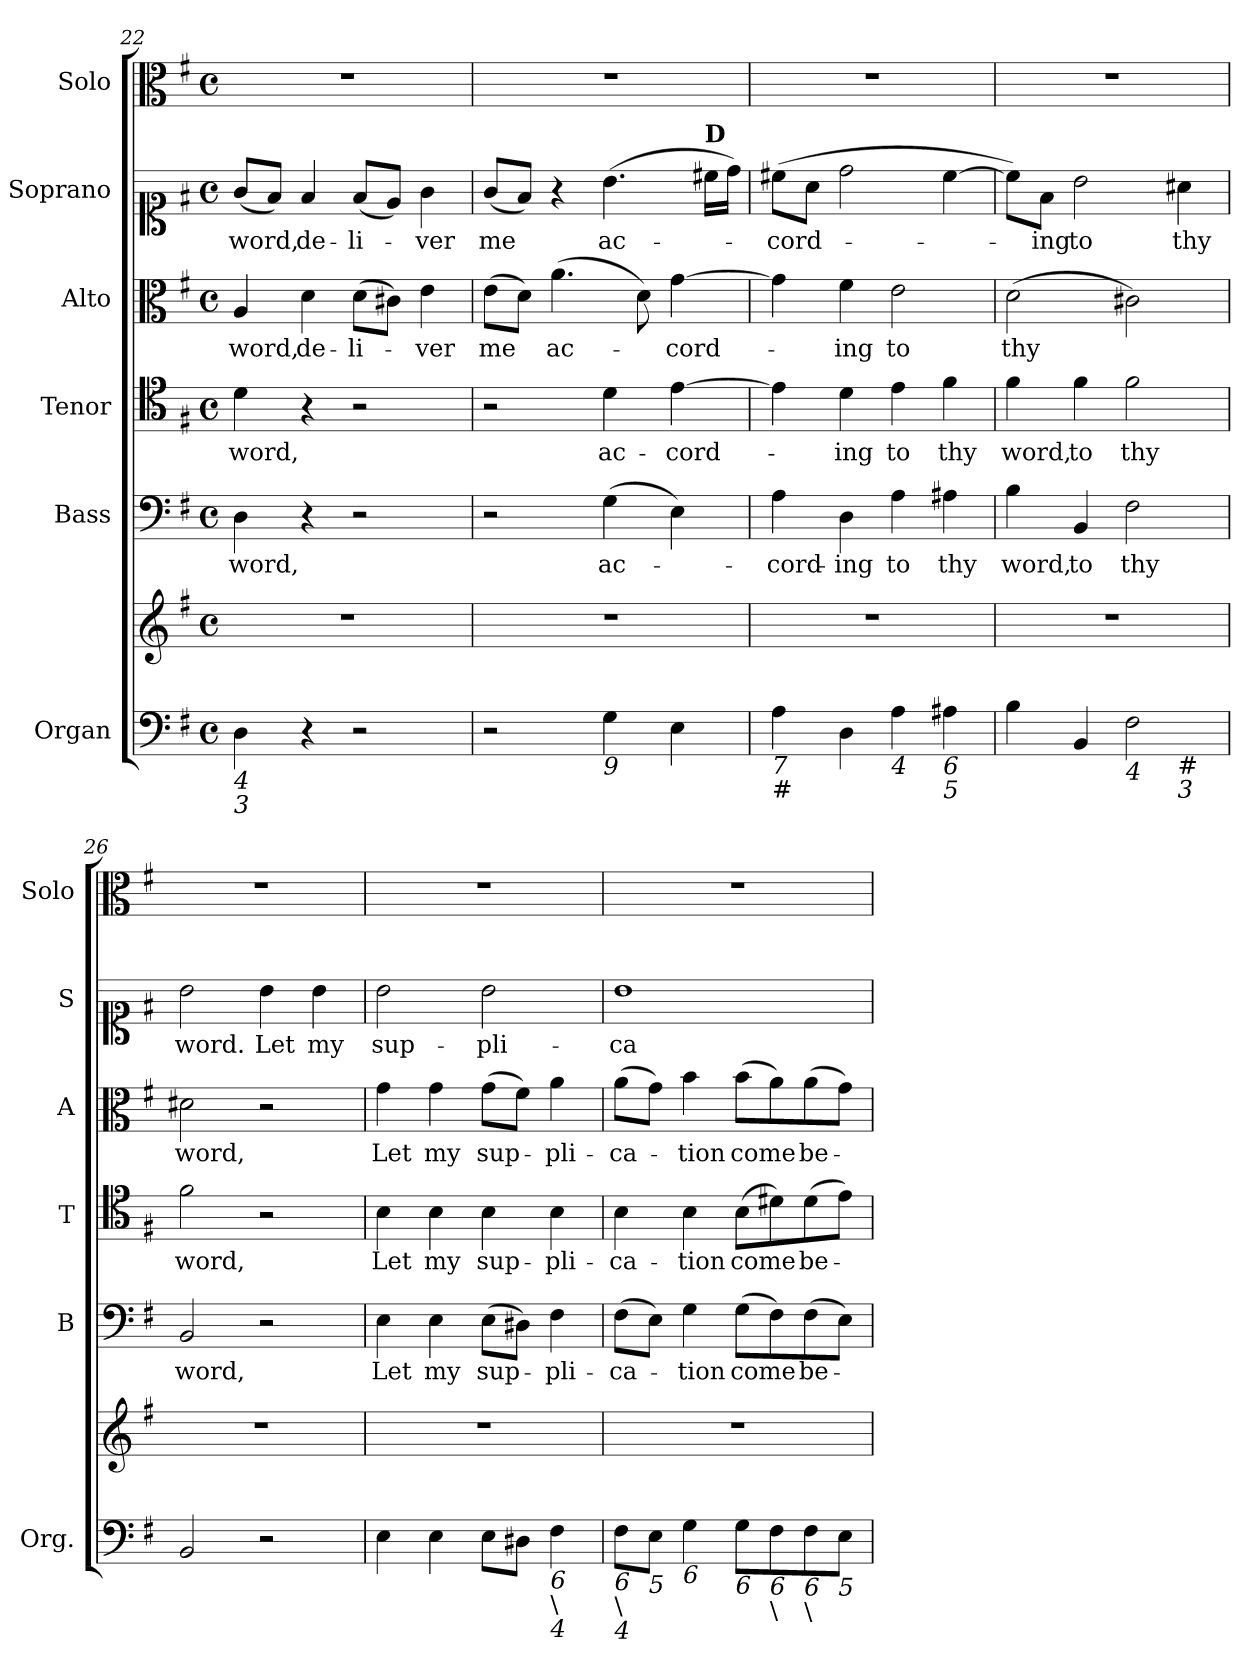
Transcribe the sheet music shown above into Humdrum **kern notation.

**kern	**kern	**kern	**text	**kern	**text	**kern	**text	**kern	**text	**kern
*part6	*part6	*part5	*part5	*part4	*part4	*part3	*part3	*part2	*part2	*part1
*staff7	*staff6	*staff5	*staff5	*staff4	*staff4	*staff3	*staff3	*staff2	*staff2	*staff1
*I"Organ	*	*I"Bass	*	*I"Tenor	*	*I"Alto	*	*I"Soprano	*	*I"Solo
*I'Org.	*	*I'B	*	*I'T	*	*I'A	*	*I'S	*	*I'Solo
*clefF4	*clefG2	*clefF4	*	*clefC4	*	*clefC3	*	*clefC1	*	*clefC3
*k[f#]	*k[f#]	*k[f#]	*	*k[f#]	*	*k[f#]	*	*k[f#]	*	*k[f#]
*e:	*e:	*e:	*	*e:	*	*e:	*	*e:	*	*e:
*M4/4	*M4/4	*M4/4	*	*M4/4	*	*M4/4	*	*M4/4	*	*M4/4
*met(c)	*met(c)	*met(c)	*	*met(c)	*	*met(c)	*	*met(c)	*	*met(c)
=22	=22	=22	=22	=22	=22	=22	=22	=22	=22	=22
!LO:TX:b:i:t=4	!	!	!	!	!	!	!	!	!	!
!LO:TX:b:i:t=3	!	!	!	!	!	!	!	!	!	!
!	!	!	!LO:LY:b	!	!LO:LY:b	!	!LO:LY:b	!	!LO:LY:b	!
4D\	1r	4D\	word,	4d\	word,	4A/	word,	(<8g/L	word,	1r
.	.	.	.	.	.	.	.	8f#/J)	.	.
!	!	!	!	!	!	!	!LO:LY:b	!	!LO:LY:b	!
4r	.	4r	.	4r	.	4d\	de-	4f#/	de-	.
!	!	!	!	!	!	!	!LO:LY:b	!	!LO:LY:b	!
2r	.	2r	.	2r	.	(>8d\L	-li-	(<8f#/L	-li-	.
.	.	.	.	.	.	8c#X\J)	.	8e/J)	.	.
!	!	!	!	!	!	!	!LO:LY:b	!	!LO:LY:b	!
.	.	.	.	.	.	4e\	-ver	4g\	-ver	.
=23	=23	=23	=23	=23	=23	=23	=23	=23	=23	=23
!	!	!	!	!	!	!	!LO:LY:b	!	!LO:LY:b	!
2r	1r	2r	.	2r	.	(>8e\L	me	(<8g/L	me	1r
.	.	.	.	.	.	8d\J)	.	8f#/J)	.	.
!	!	!	!	!	!	!	!LO:LY:b	!	!	!
.	.	.	.	.	.	(>4.a\	ac-	4r	.	.
!LO:TX:b:i:t=9	!	!	!	!	!	!	!	!	!	!
!	!	!	!LO:LY:b	!	!LO:LY:b	!	!	!	!LO:LY:b	!
4G\	.	(>4G\	ac-	4d\	ac-	.	.	(>4.b\	ac-	.
.	.	.	.	.	.	8d\)	.	.	.	.
!	!	!	!	!	!LO:LY:b	!	!LO:LY:b	!	!	!
4E\	.	4E\)	.	[4e\	-cord-	[4g\	-cord-	.	.	.
!	!	!	!	!	!	!	!	!LO:TX:a:B:t=D	!	!
.	.	.	.	.	.	.	.	16cc#X\LL	.	.
.	.	.	.	.	.	.	.	16dd\JJ)	.	.
=24	=24	=24	=24	=24	=24	=24	=24	=24	=24	=24
!LO:TX:b:i:t=7	!	!	!	!	!	!	!	!	!	!
!LO:TX:b:i:t=#	!	!	!	!	!	!	!	!	!	!
!	!	!	!LO:LY:b	!	!	!	!	!	!LO:LY:b	!
4A\	1r	4A\	-cord-	4e\]	.	4g\]	.	(>8cc#X\L	-cord-	1r
.	.	.	.	.	.	.	.	8a\J	.	.
!	!	!	!LO:LY:b	!	!LO:LY:b	!	!LO:LY:b	!	!	!
4D\	.	4D\	-ing	4d\	-ing	4f#\	-ing	2dd\	.	.
!LO:TX:b:i:t=4	!	!	!	!	!	!	!	!	!	!
!	!	!	!LO:LY:b	!	!LO:LY:b	!	!LO:LY:b	!	!	!
4A\	.	4A\	to	4e\	to	2e\	to	.	.	.
!LO:TX:b:i:t=6	!	!	!	!	!	!	!	!	!	!
!LO:TX:b:i:t=5	!	!	!	!	!	!	!	!	!	!
!	!	!	!LO:LY:b	!	!LO:LY:b	!	!	!	!	!
4A#X\	.	4A#X\	thy	4f#\	thy	.	.	[4cc#\	.	.
=25	=25	=25	=25	=25	=25	=25	=25	=25	=25	=25
!LO:TX:b:i:t=9	!	!	!	!	!	!	!	!	!	!
!	!	!	!LO:LY:b	!	!LO:LY:b	!	!LO:LY:b	!	!	!
*^	*	*	*	*	*	*	*	*	*	*
4B\	2.ryy	1r	4B\	word,	4f#\	word,	(>2d\	thy	8cc#\L])	.	1r
!	!	!	!	!	!	!	!	!	!	!LO:LY:b	!
.	.	.	.	.	.	.	.	.	8f#\J	-ing	.
!	!	!	!	!LO:LY:b	!	!LO:LY:b	!	!	!	!LO:LY:b	!
4BB/	.	.	4BB/	to	4f#\	to	.	.	2b\	to	.
!LO:TX:b:i:t=4	!	!	!	!	!	!	!	!	!	!	!
!	!	!	!	!LO:LY:b	!	!LO:LY:b	!	!	!	!	!
2F#\	.	.	2F#\	thy	2f#\	thy	2c#X\)	.	.	.	.
!	!LO:TX:b:i:t=#	!	!	!	!	!	!	!	!	!	!
!	!LO:TX:b:i:t=3	!	!	!	!	!	!	!	!	!	!
!	!	!	!	!	!	!	!	!	!	!LO:LY:b	!
.	4ryy	.	.	.	.	.	.	.	4a#X\	thy	.
=26	=26	=26	=26	=26	=26	=26	=26	=26	=26	=26	=26
!LO:TX:b:i:t=#	!	!	!	!	!	!	!	!	!	!	!
!	!	!	!	!LO:LY:b	!	!LO:LY:b	!	!LO:LY:b	!	!LO:LY:b	!
*v	*v	*	*	*	*	*	*	*	*	*	*
2BB/	1r	2BB/	word,	2f#\	word,	2d#X\	word,	2b\	word.	1r
!	!	!	!	!	!	!	!	!	!LO:LY:b	!
2r	.	2r	.	2r	.	2r	.	4b\	Let	.
!	!	!	!	!	!	!	!	!	!LO:LY:b	!
.	.	.	.	.	.	.	.	4b\	my	.
!!LO:PB:g=z
=27	=27	=27	=27	=27	=27	=27	=27	=27	=27	=27
!	!	!	!LO:LY:b	!	!LO:LY:b	!	!LO:LY:b	!	!LO:LY:b	!
4E\	1r	4E\	Let	4B\	Let	4g\	Let	2b\	sup-	1r
!	!	!	!LO:LY:b	!	!LO:LY:b	!	!LO:LY:b	!	!	!
4E\	.	4E\	my	4B\	my	4g\	my	.	.	.
!	!	!	!LO:LY:b	!	!LO:LY:b	!	!LO:LY:b	!	!LO:LY:b	!
8E\L	.	(>8E\L	sup-	4B\	sup-	(>8g\L	sup-	2b\	-pli-	.
8D#X\J	.	8D#X\J)	.	.	.	8f#\J)	.	.	.	.
!LO:TX:b:i:t=6	!	!	!	!	!	!	!	!	!	!
!LO:TX:b:t=\	!	!	!	!	!	!	!	!	!	!
!LO:TX:b:i:t=4	!	!	!	!	!	!	!	!	!	!
!	!	!	!LO:LY:b	!	!LO:LY:b	!	!LO:LY:b	!	!	!
4F#\	.	4F#\	-pli-	4B\	-pli-	4a\	-pli-	.	.	.
=28	=28	=28	=28	=28	=28	=28	=28	=28	=28	=28
!LO:TX:b:i:t=6	!	!	!	!	!	!	!	!	!	!
!LO:TX:b:t=\	!	!	!	!	!	!	!	!	!	!
!LO:TX:b:i:t=4	!	!	!	!	!	!	!	!	!	!
!	!	!	!LO:LY:b	!	!LO:LY:b	!	!LO:LY:b	!	!LO:LY:b	!
8F#\L	1r	(>8F#\L	-ca-	4B\	-ca-	(>8a\L	-ca-	1b	-ca-	1r
!LO:TX:b:i:t=5	!	!	!	!	!	!	!	!	!	!
8E\J	.	8E\J)	.	.	.	8g\J)	.	.	.	.
!LO:TX:b:i:t=6	!	!	!	!	!	!	!	!	!	!
!	!	!	!LO:LY:b	!	!LO:LY:b	!	!LO:LY:b	!	!	!
4G\	.	4G\	-tion	4B\	-tion	4b\	-tion	.	.	.
!LO:TX:b:i:t=6	!	!	!	!	!	!	!	!	!	!
!	!	!	!LO:LY:b	!	!LO:LY:b	!	!LO:LY:b	!	!	!
8G\L	.	(>8G\L	come	(>8B\L	come	(>8b\L	come	.	.	.
!LO:TX:b:i:t=6	!	!	!	!	!	!	!	!	!	!
!LO:TX:b:t=\	!	!	!	!	!	!	!	!	!	!
8F#\	.	8F#\)	.	8d#X\)	.	8a\)	.	.	.	.
!LO:TX:b:i:t=6	!	!	!	!	!	!	!	!	!	!
!LO:TX:b:t=\	!	!	!	!	!	!	!	!	!	!
!	!	!	!LO:LY:b	!	!LO:LY:b	!	!LO:LY:b	!	!	!
8F#\	.	(>8F#\	be-	(>8d#\	be-	(>8a\	be-	.	.	.
!LO:TX:b:i:t=5	!	!	!	!	!	!	!	!	!	!
8E\J	.	8E\J)	.	8e\J)	.	8g\J)	.	.	.	.
=	=	=	=	=	=	=	=	=	=	=
*-	*-	*-	*-	*-	*-	*-	*-	*-	*-	*-
